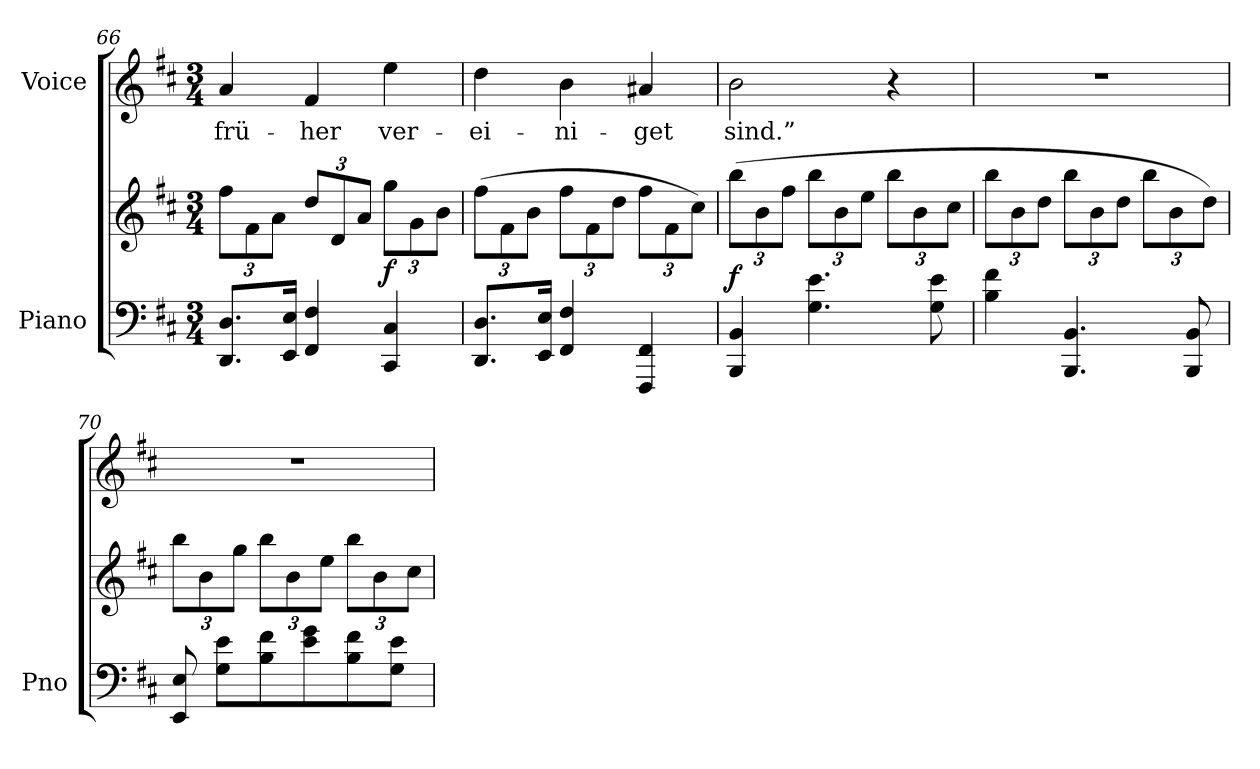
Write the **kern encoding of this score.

**kern	**kern	**dynam	**kern	**text
*part2	*part2	*part2	*part1	*part1
*staff3	*staff2	*staff2/3	*staff1	*staff1
*I"Piano	*	*	*I"Voice	*
*I'Pno	*	*	*	*
*clefF4	*clefG2	*	*clefG2	*
*k[f#c#]	*k[f#c#]	*	*k[f#c#]	*
*M3/4	*M3/4	*	*M3/4	*
*MM107	*MM107	*	*MM107	*
*	*Xbrackettup	*	*	*
=66	=66	=66	=66	=66
!	!	!	!	!LO:LY:b
8.DD/ 8.D/L	12ff#\L	.	4a/	frü-
.	12f#\	.	.	.
.	12a\J	.	.	.
16EE/ 16E/Jk	.	.	.	.
!	!	!	!	!LO:LY:b
4FF#/ 4F#/	12dd/L	.	4f#/	-her
.	12d/	.	.	.
.	12a/J	.	.	.
!	!	!LO:DY:b	!	!LO:LY:b
4CC#/ 4C#/	12gg\L	f	4ee\	ver-
.	12g\	.	.	.
.	12b\J	.	.	.
=67	=67	=67	=67	=67
*	*	*	*MM109	*
!	!	!	!	!LO:LY:b
8.DD/ 8.D/L	(>12ff#\L	.	4dd\	-ei-
.	12f#\	.	.	.
.	12b\J	.	.	.
16EE/ 16E/Jk	.	.	.	.
!	!	!	!	!LO:LY:b
4FF#/ 4F#/	12ff#\L	.	4b\	-ni-
.	12f#\	.	.	.
.	12dd\J	.	.	.
!	!	!	!	!LO:LY:b
4FFF#/ 4FF#/	12ff#\L	.	4a#X/	-get
.	12f#\	.	.	.
.	12cc#\J)	.	.	.
=68	=68	=68	=68	=68
!	!	!LO:DY:a=2	!	!LO:LY:b
4BBB/ 4BB/	(>12bb\L	f	2b\	sind.”
.	12b\	.	.	.
.	12ff#\J	.	.	.
4.G\ 4.e\	12bb\L	.	.	.
.	12b\	.	.	.
.	12ee\J	.	.	.
.	12bb\L	.	4r	.
.	12b\	.	.	.
8G\ 8e\	.	.	.	.
.	12cc#\J	.	.	.
=69	=69	=69	=69	=69
4B\ 4f#\	12bb\L	.	2.r	.
.	12b\	.	.	.
.	12dd\J	.	.	.
4.BBB/ 4.BB/	12bb\L	.	.	.
.	12b\	.	.	.
.	12dd\J	.	.	.
.	12bb\L	.	.	.
.	12b\	.	.	.
8BBB/ 8BB/	.	.	.	.
.	12dd\J)	.	.	.
!!LO:LB:g=z
=70	=70	=70	=70	=70
8EE/ 8E/	12bb\L	.	2.r	.
.	12b\	.	.	.
8G\ 8e\L	.	.	.	.
.	12gg\J	.	.	.
8B\ 8f#\	12bb\L	.	.	.
.	12b\	.	.	.
8e\ 8g\	.	.	.	.
.	12ee\J	.	.	.
8B\ 8f#\	12bb\L	.	.	.
.	12b\	.	.	.
8G\ 8e\J	.	.	.	.
.	12cc#\J	.	.	.
=	=	=	=	=
*-	*-	*-	*-	*-
